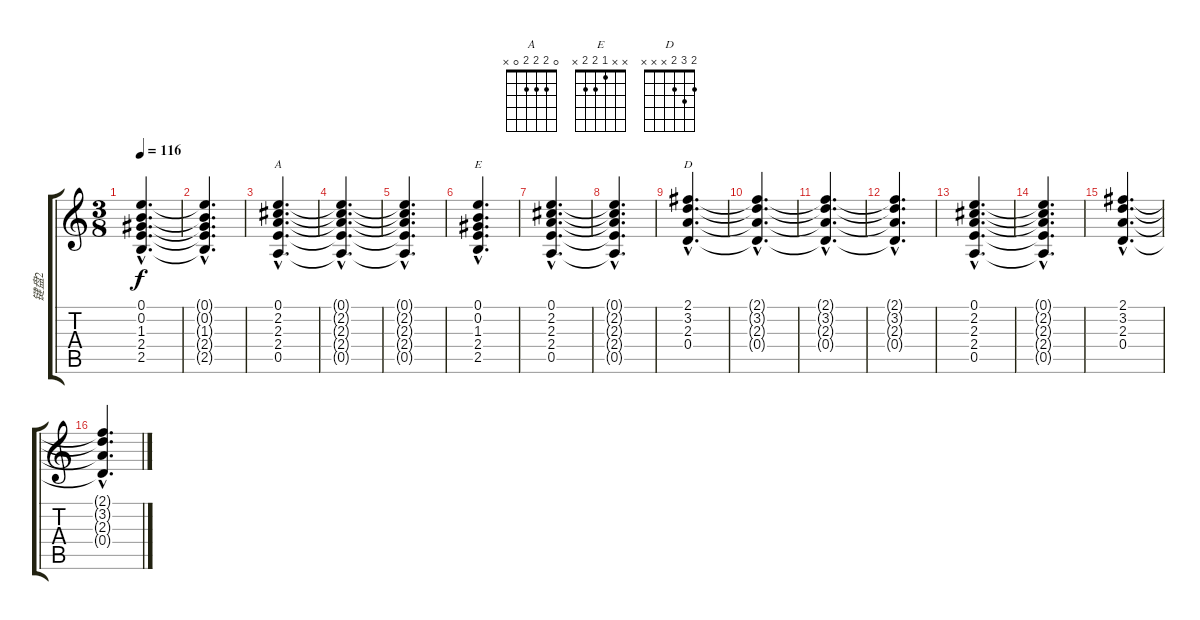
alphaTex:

\track ("键盘2" "键盘2") {instrument acousticguitarnylon}
\staff {score tabs}
\tuning (E4 B3 G3 D3 A2 E2) {hide}
\chord ("A" 0 2 2 2 0 x)
\chord ("E" x x 1 2 2 x)
\chord ("D" 2 3 2 x x x)
\ts (3 8)
\tempo 116
\clef g2
\ks c
(0.1{hac t} 0.2{hac t} 1.3{hac t} 2.4{hac t} 2.5{hac t}).4{d dy f} |
(0.1{hac t} 0.2{hac t} 1.3{hac t} 2.4{hac t} 2.5{hac t}).4{d} |
(0.1{hac} 2.2{hac} 2.3{hac} 2.4{hac} 0.5{hac}).4{d ch "A"} |
(0.1{hac t} 2.2{hac t} 2.3{hac t} 2.4{hac t} 0.5{hac t}).4{d} |
(0.1{hac t} 2.2{hac t} 2.3{hac t} 2.4{hac t} 0.5{hac t}).4{d} |
(0.1{hac} 0.2{hac} 1.3{hac} 2.4{hac} 2.5{hac}).4{d ch "E"} |
(0.1{hac} 2.2{hac} 2.3{hac} 2.4{hac} 0.5{hac}).4{d} |
(0.1{hac t} 2.2{hac t} 2.3{hac t} 2.4{hac t} 0.5{hac t}).4{d} |
(2.1{hac} 3.2{hac} 2.3{hac} 0.4{hac}).4{d ch "D"} |
(2.1{hac t} 3.2{hac t} 2.3{hac t} 0.4{hac t}).4{d} |
(2.1{hac t} 3.2{hac t} 2.3{hac t} 0.4{hac t}).4{d} |
(2.1{hac t} 3.2{hac t} 2.3{hac t} 0.4{hac t}).4{d} |
(0.1{hac} 2.2{hac} 2.3{hac} 2.4{hac} 0.5{hac}).4{d} |
(0.1{hac t} 2.2{hac t} 2.3{hac t} 2.4{hac t} 0.5{hac t}).4{d} |
(2.1{hac} 3.2{hac} 2.3{hac} 0.4{hac}).4{d} |
(2.1{hac t} 3.2{hac t} 2.3{hac t} 0.4{hac t}).4{d}
